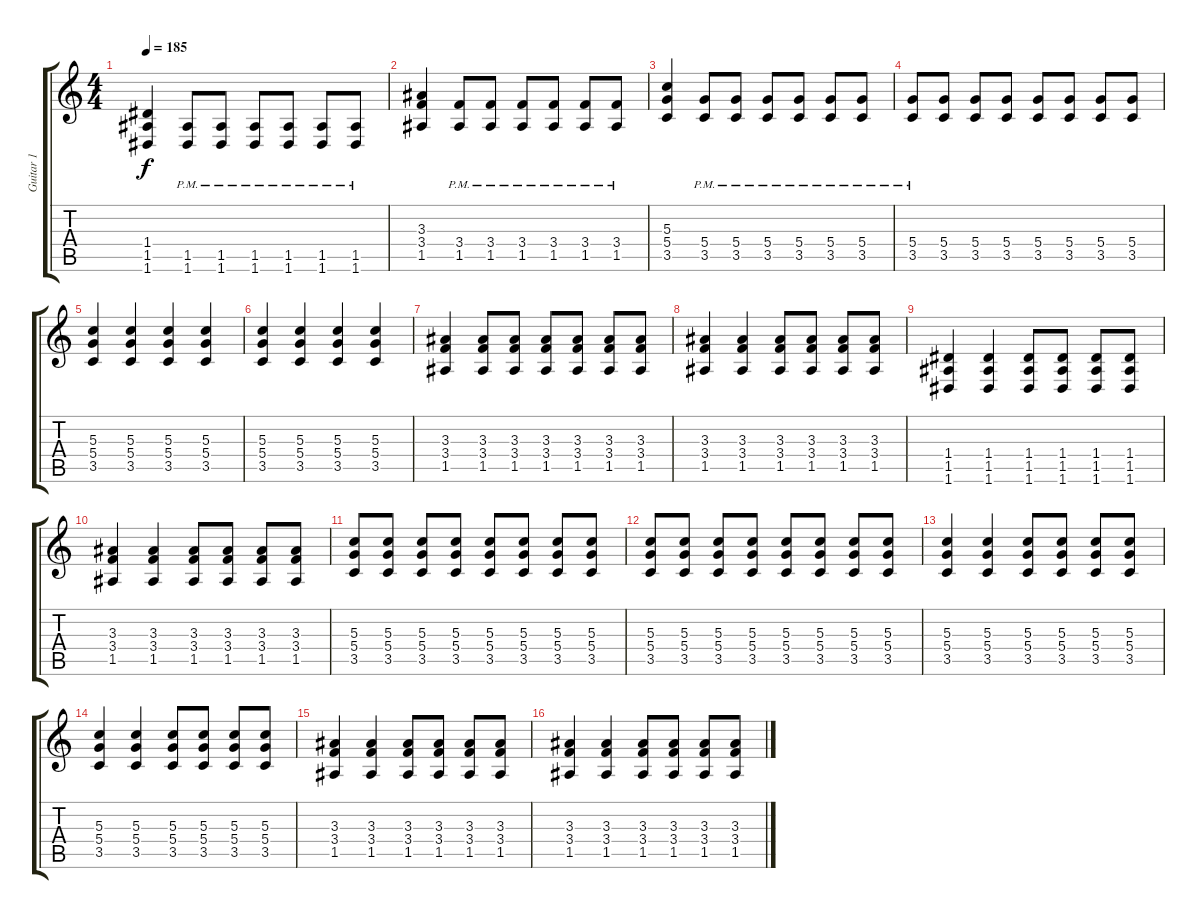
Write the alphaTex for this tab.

\track ("Guitar 1" "Guitar 1") {instrument distortionguitar}
\staff {score tabs}
\tuning (E4 B3 G3 D3 A2 D2) {hide}
\ts (4 4)
\tempo 185
\clef g2
\ks c
(1.4 1.5 1.6).4{dy f} (1.5{pm} 1.6{pm}).8 (1.5{pm} 1.6{pm}).8 (1.5{pm} 1.6{pm}).8 (1.5{pm} 1.6{pm}).8 (1.5{pm} 1.6{pm}).8 (1.5{pm} 1.6{pm}).8 |
(3.3 3.4 1.5).4 (3.4{pm} 1.5{pm}).8 (3.4{pm} 1.5{pm}).8 (3.4{pm} 1.5{pm}).8 (3.4{pm} 1.5{pm}).8 (3.4{pm} 1.5{pm}).8 (3.4{pm} 1.5{pm}).8 |
(5.3 5.4 3.5).4 (5.4{pm} 3.5{pm}).8 (5.4{pm} 3.5{pm}).8 (5.4{pm} 3.5{pm}).8 (5.4{pm} 3.5{pm}).8 (5.4{pm} 3.5{pm}).8 (5.4{pm} 3.5{pm}).8 |
(5.4{pm} 3.5{pm}).8 (5.4 3.5).8 (5.4 3.5).8 (5.4 3.5).8 (5.4 3.5).8 (5.4 3.5).8 (5.4 3.5).8 (5.4 3.5).8 |
(5.3 5.4 3.5).4 (5.3 5.4 3.5).4 (5.3 5.4 3.5).4 (5.3 5.4 3.5).4 |
(5.3 5.4 3.5).4 (5.3 5.4 3.5).4 (5.3 5.4 3.5).4 (5.3 5.4 3.5).4 |
(3.3 3.4 1.5).4 (3.3 3.4 1.5).8 (3.3 3.4 1.5).8 (3.3 3.4 1.5).8 (3.3 3.4 1.5).8 (3.3 3.4 1.5).8 (3.3 3.4 1.5).8 |
(3.3 3.4 1.5).4 (3.3 3.4 1.5).4 (3.3 3.4 1.5).8 (3.3 3.4 1.5).8 (3.3 3.4 1.5).8 (3.3 3.4 1.5).8 |
(1.4 1.5 1.6).4 (1.4 1.5 1.6).4 (1.4 1.5 1.6).8 (1.4 1.5 1.6).8 (1.4 1.5 1.6).8 (1.4 1.5 1.6).8 |
(3.3 3.4 1.5).4 (3.3 3.4 1.5).4 (3.3 3.4 1.5).8 (3.3 3.4 1.5).8 (3.3 3.4 1.5).8 (3.3 3.4 1.5).8 |
(5.3 5.4 3.5).8 (5.3 5.4 3.5).8 (5.3 5.4 3.5).8 (5.3 5.4 3.5).8 (5.3 5.4 3.5).8 (5.3 5.4 3.5).8 (5.3 5.4 3.5).8 (5.3 5.4 3.5).8 |
(5.3 5.4 3.5).8 (5.3 5.4 3.5).8 (5.3 5.4 3.5).8 (5.3 5.4 3.5).8 (5.3 5.4 3.5).8 (5.3 5.4 3.5).8 (5.3 5.4 3.5).8 (5.3 5.4 3.5).8 |
(5.3 5.4 3.5).4 (5.3 5.4 3.5).4 (5.3 5.4 3.5).8 (5.3 5.4 3.5).8 (5.3 5.4 3.5).8 (5.3 5.4 3.5).8 |
(5.3 5.4 3.5).4 (5.3 5.4 3.5).4 (5.3 5.4 3.5).8 (5.3 5.4 3.5).8 (5.3 5.4 3.5).8 (5.3 5.4 3.5).8 |
(3.3 3.4 1.5).4 (3.3 3.4 1.5).4 (3.3 3.4 1.5).8 (3.3 3.4 1.5).8 (3.3 3.4 1.5).8 (3.3 3.4 1.5).8 |
(3.3 3.4 1.5).4 (3.3 3.4 1.5).4 (3.3 3.4 1.5).8 (3.3 3.4 1.5).8 (3.3 3.4 1.5).8 (3.3 3.4 1.5).8
